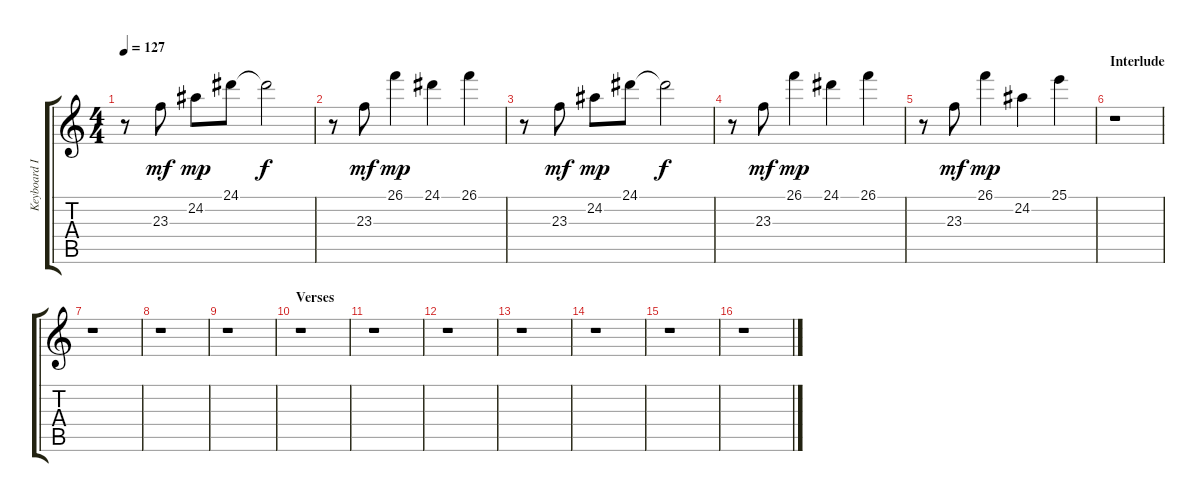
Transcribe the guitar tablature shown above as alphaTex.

\track ("Keyboard I" "Keyboard I") {instrument lead1square}
\staff {score tabs}
\tuning (Eb4 Bb3 Gb3 Db3 Ab2 Eb2) {hide}
\ts (4 4)
\tempo 127
\clef g2
\ks c
r.8{dy mp} 23.3.8{dy mf} 24.2.8{dy mp} 24.1.8 24.1{t}.2{dy f} |
r.8 23.3.8{dy mf} 26.1.4{dy mp} 24.1.4 26.1.4 |
r.8 23.3.8{dy mf} 24.2.8{dy mp} 24.1.8 24.1{t}.2{dy f} |
r.8 23.3.8{dy mf} 26.1.4{dy mp} 24.1.4 26.1.4 |
r.8 23.3.8{dy mf} 26.1.4{dy mp} 24.2.4 25.1.4 |
\section ("" "Interlude")
r.1 |
r.1 |
r.1 |
r.1 |
\section ("" "Verses")
r.1 |
r.1 |
r.1 |
r.1 |
r.1 |
r.1 |
r.1
